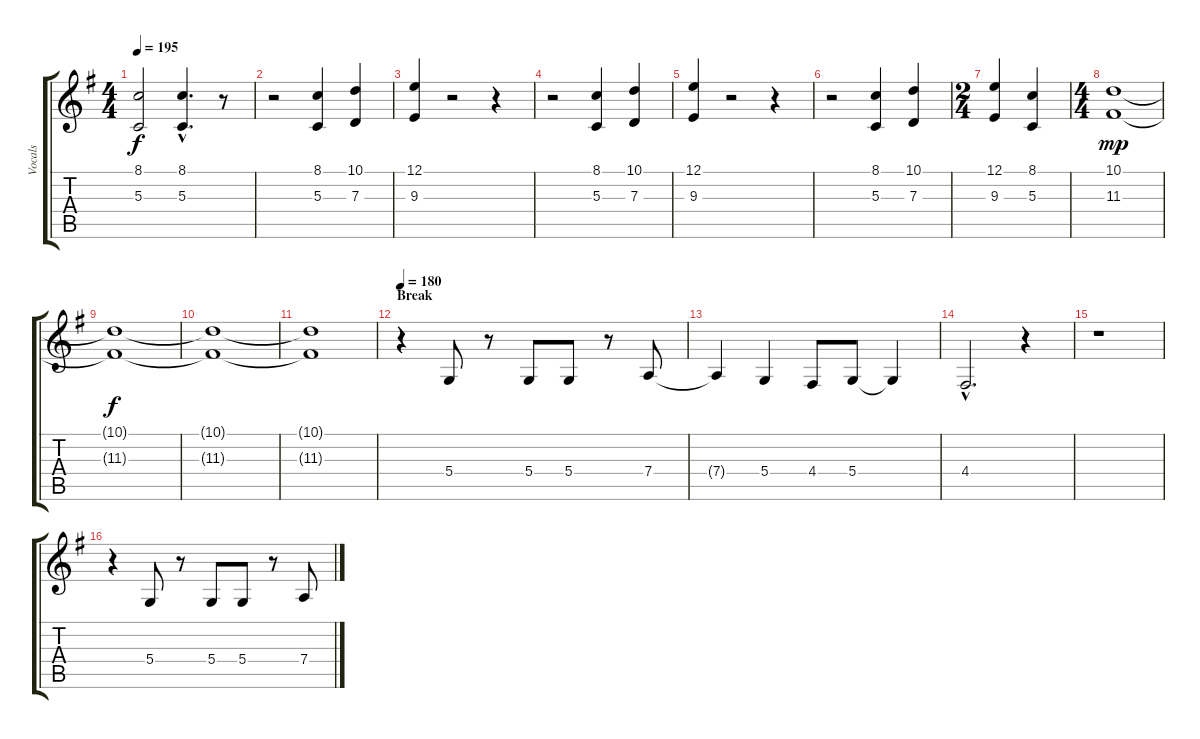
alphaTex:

\track ("Vocals" "Vocals") {instrument lead2sawtooth}
\staff {score tabs}
\tuning (E4 B3 G3 D3 A2 E2) {hide}
\ts (4 4)
\tempo 195
\clef g2
\ks eminor
(8.1 5.3).2{dy f} (8.1{hac} 5.3{hac}).4{d} r.8 |
r.2 (8.1 5.3).4 (10.1 7.3).4 |
(12.1 9.3).4 r.2 r.4 |
r.2 (8.1 5.3).4 (10.1 7.3).4 |
(12.1 9.3).4 r.2 r.4 |
r.2 (8.1 5.3).4 (10.1 7.3).4 |
\ts (2 4)
(12.1 9.3).4 (8.1 5.3).4 |
\ts (4 4)
(10.1 11.3).1{dy mp} |
(10.1{t} 11.3{t}).1{dy f} |
(10.1{t} 11.3{t}).1{volume 0} |
(10.1{t} 11.3{t}).1 |
\section ("" "Break")
\tempo 180
r.4 5.4.8{volume 16} r.8 5.4.8 5.4.8 r.8 7.4.8 |
7.4{t}.4 5.4.4 4.4.8 5.4.8 5.4{t}.4 |
4.4{hac}.2{d} r.4 |
r.1 |
r.4 5.4.8 r.8 5.4.8 5.4.8 r.8 7.4.8
